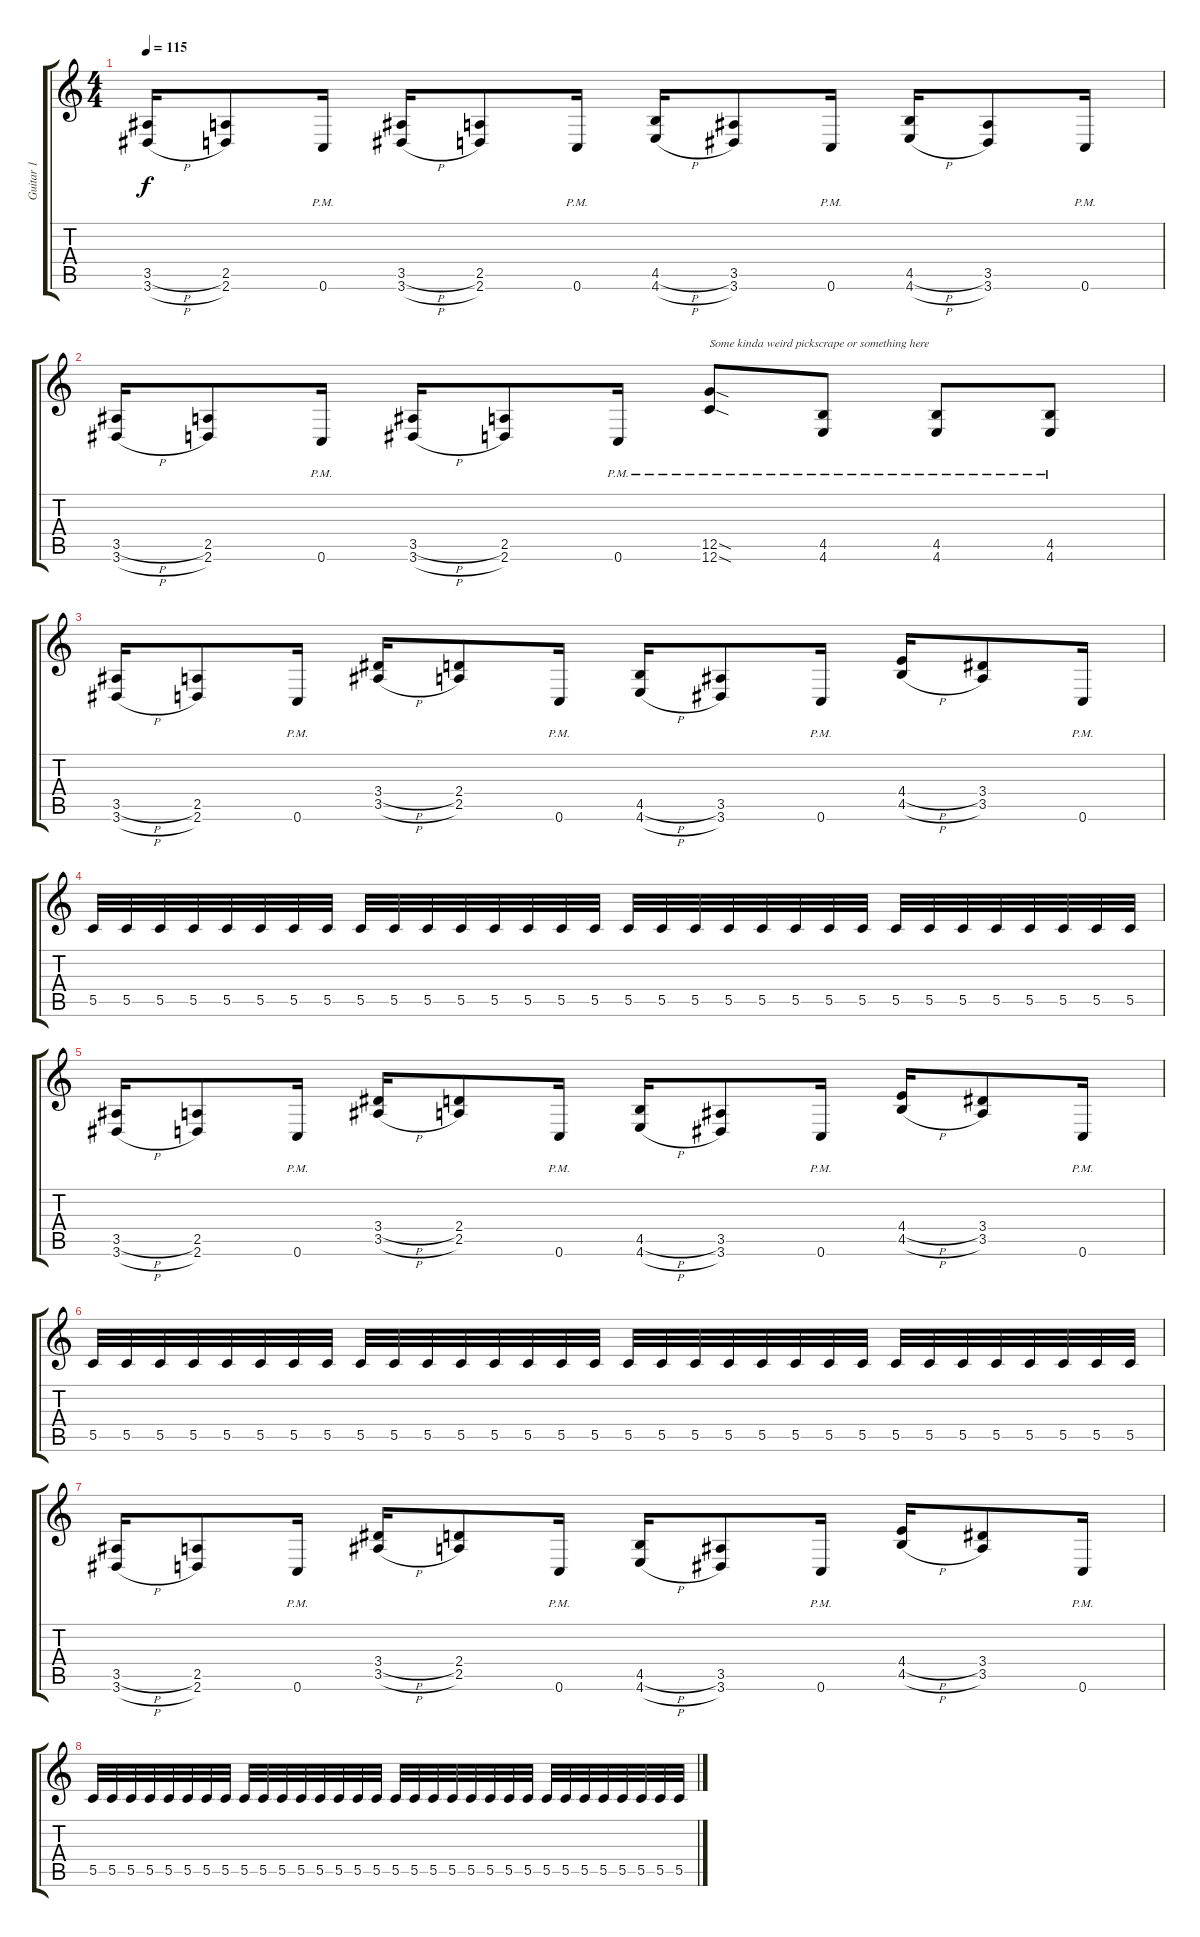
\track ("Guitar 1" "Guitar 1") {instrument distortionguitar}
\staff {score tabs}
\tuning (D4 A3 F3 C3 G2 C2) {hide}
\ts (4 4)
\tempo 115
\clef g2
\ks c
(3.5{h} 3.6{h}).16{dy f} (2.5 2.6).8 0.6{pm}.16 (3.5{h} 3.6{h}).16 (2.5 2.6).8 0.6{pm}.16 (4.5{h} 4.6{h}).16 (3.5 3.6).8 0.6{pm}.16 (4.5{h} 4.6{h}).16 (3.5 3.6).8 0.6{pm}.16 |
(3.5{h} 3.6{h}).16 (2.5 2.6).8 0.6{pm}.16 (3.5{h} 3.6{h}).16 (2.5 2.6).8 0.6{pm}.16 (12.5{sod pm} 12.6{sod pm}).8{txt "Some kinda weird pickscrape or something here"} (4.5{pm} 4.6{pm}).8 (4.5{pm} 4.6{pm}).8 (4.5{pm} 4.6{pm}).8 |
(3.5{h} 3.6{h}).16 (2.5 2.6).8 0.6{pm}.16 (3.4{h} 3.5{h}).16 (2.4 2.5).8 0.6{pm}.16 (4.5{h} 4.6{h}).16 (3.5 3.6).8 0.6{pm}.16 (4.4{h} 4.5{h}).16 (3.4 3.5).8 0.6{pm}.16 |
5.5.32 5.5.32 5.5.32 5.5.32 5.5.32 5.5.32 5.5.32 5.5.32 5.5.32 5.5.32 5.5.32 5.5.32 5.5.32 5.5.32 5.5.32 5.5.32 5.5.32 5.5.32 5.5.32 5.5.32 5.5.32 5.5.32 5.5.32 5.5.32 5.5.32 5.5.32 5.5.32 5.5.32 5.5.32 5.5.32 5.5.32 5.5.32 |
(3.5{h} 3.6{h}).16 (2.5 2.6).8 0.6{pm}.16 (3.4{h} 3.5{h}).16 (2.4 2.5).8 0.6{pm}.16 (4.5{h} 4.6{h}).16 (3.5 3.6).8 0.6{pm}.16 (4.4{h} 4.5{h}).16 (3.4 3.5).8 0.6{pm}.16 |
5.5.32 5.5.32 5.5.32 5.5.32 5.5.32 5.5.32 5.5.32 5.5.32 5.5.32 5.5.32 5.5.32 5.5.32 5.5.32 5.5.32 5.5.32 5.5.32 5.5.32 5.5.32 5.5.32 5.5.32 5.5.32 5.5.32 5.5.32 5.5.32 5.5.32 5.5.32 5.5.32 5.5.32 5.5.32 5.5.32 5.5.32 5.5.32 |
(3.5{h} 3.6{h}).16 (2.5 2.6).8 0.6{pm}.16 (3.4{h} 3.5{h}).16 (2.4 2.5).8 0.6{pm}.16 (4.5{h} 4.6{h}).16 (3.5 3.6).8 0.6{pm}.16 (4.4{h} 4.5{h}).16 (3.4 3.5).8 0.6{pm}.16 |
5.5.32 5.5.32 5.5.32 5.5.32 5.5.32 5.5.32 5.5.32 5.5.32 5.5.32 5.5.32 5.5.32 5.5.32 5.5.32 5.5.32 5.5.32 5.5.32 5.5.32 5.5.32 5.5.32 5.5.32 5.5.32 5.5.32 5.5.32 5.5.32 5.5.32 5.5.32 5.5.32 5.5.32 5.5.32 5.5.32 5.5.32 5.5.32
